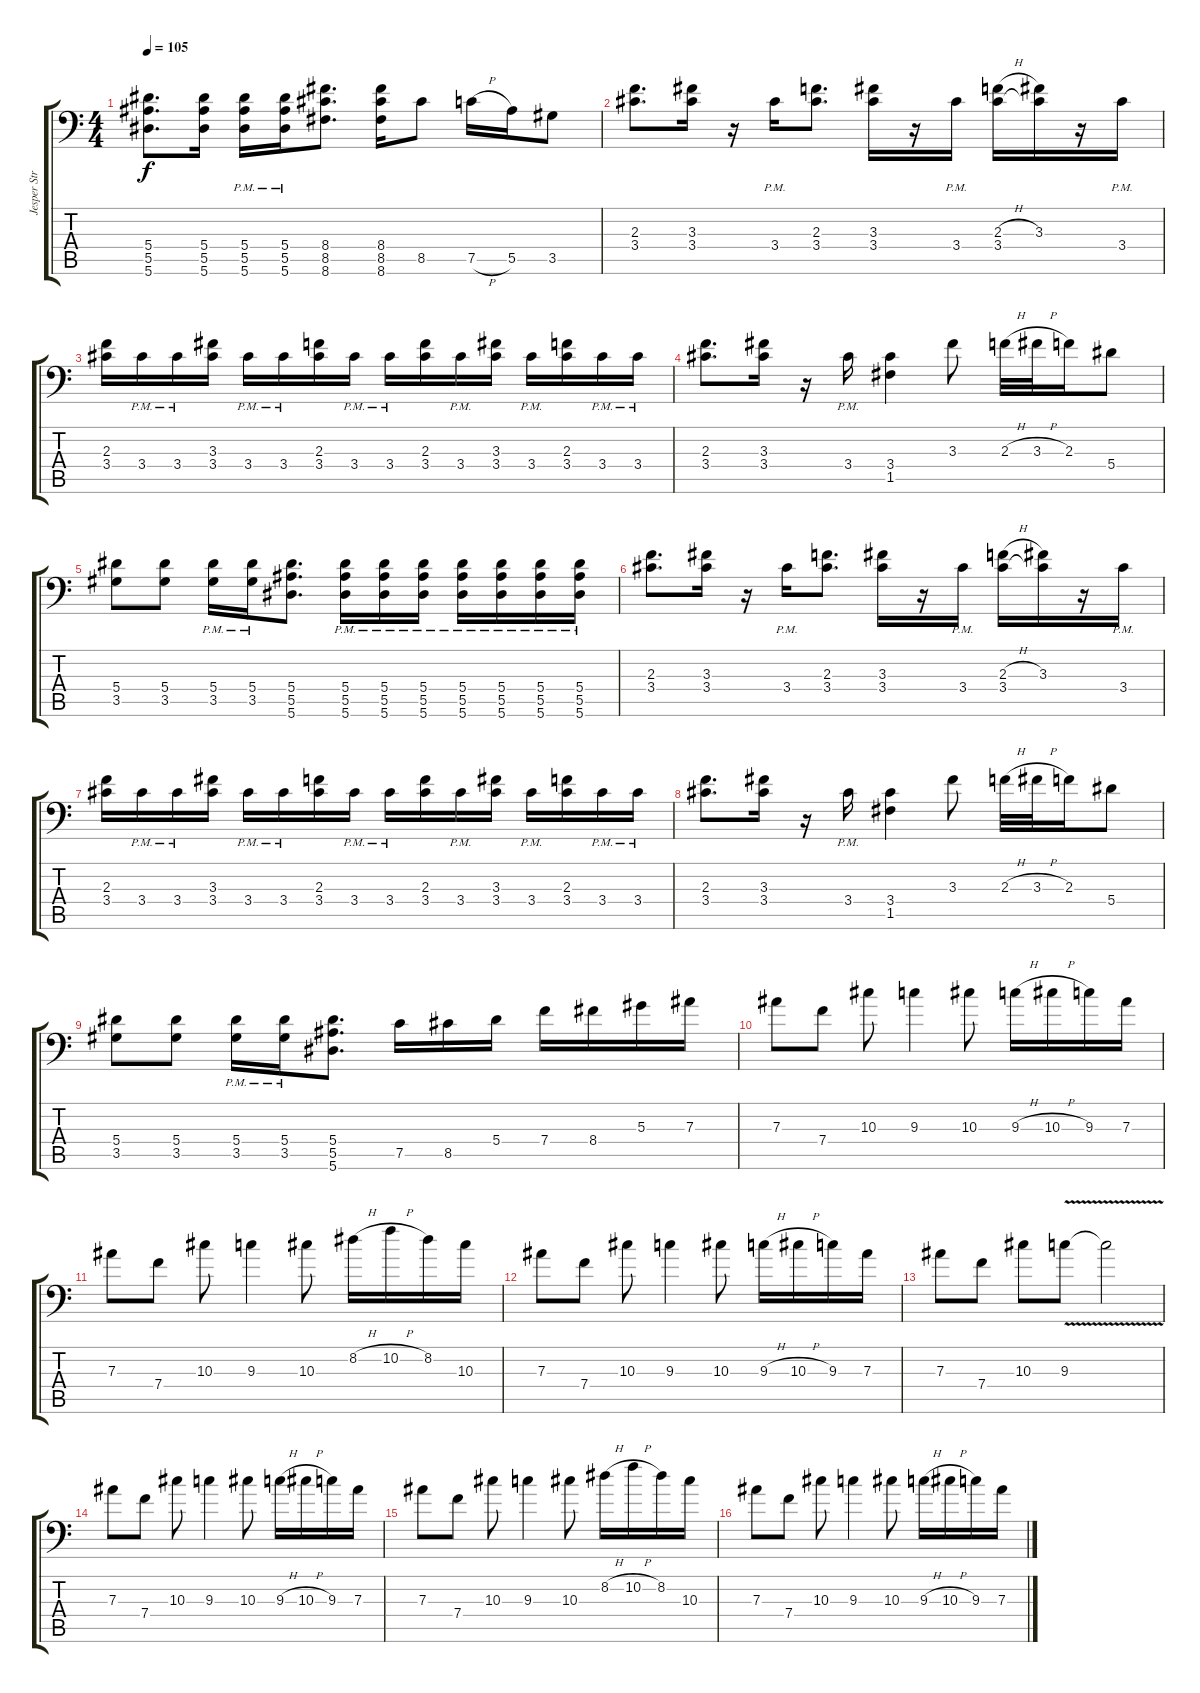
\track ("Jesper Strömblad" "Jesper Str") {instrument distortionguitar}
\staff {score tabs}
\tuning (C4 G3 Eb3 Bb2 F2 Bb1) {hide}
\ts (4 4)
\tempo 105
\clef f4
\ks c
(5.4 5.5 5.6).8{d dy f} (5.4 5.5 5.6).16 (5.4{pm} 5.5{pm} 5.6{pm}).16 (5.4{pm} 5.5{pm} 5.6{pm}).16 (8.4 8.5 8.6).8{d} (8.4 8.5 8.6).16 8.5.8 7.5{h}.16 5.5.16 3.5.8 |
(2.3 3.4).8{d} (3.3 3.4).16 r.16 3.4{pm}.16 (2.3 3.4).8{d} (3.3 3.4).16 r.16 3.4{pm}.16 (2.3{h} 3.4).16 (3.3 3.4{t}).16 r.16 3.4{pm}.16 |
(2.3 3.4).16 3.4{pm}.16 3.4{pm}.16 (3.3 3.4).16 3.4{pm}.16 3.4{pm}.16 (2.3 3.4).16 3.4{pm}.16 3.4{pm}.16 (2.3 3.4).16 3.4{pm}.16 (3.3 3.4).16 3.4{pm}.16 (2.3 3.4).16 3.4{pm}.16 3.4{pm}.16 |
(2.3 3.4).8{d} (3.3 3.4).16 r.16 3.4{pm}.16 (3.4 1.5).4 3.3.8 2.3{h}.32 3.3{h}.32 2.3.16 5.4.8 |
(5.4 3.5).8 (5.4 3.5).8 (5.4{pm} 3.5{pm}).16 (5.4{pm} 3.5{pm}).16 (5.4 5.5 5.6).8{d} (5.4{pm} 5.5{pm} 5.6{pm}).16 (5.4{pm} 5.5{pm} 5.6{pm}).16 (5.4{pm} 5.5{pm} 5.6{pm}).16 (5.4{pm} 5.5{pm} 5.6{pm}).16 (5.4{pm} 5.5{pm} 5.6{pm}).16 (5.4{pm} 5.5{pm} 5.6{pm}).16 (5.4{pm} 5.5{pm} 5.6{pm}).16 |
(2.3 3.4).8{d} (3.3 3.4).16 r.16 3.4{pm}.16 (2.3 3.4).8{d} (3.3 3.4).16 r.16 3.4{pm}.16 (2.3{h} 3.4).16 (3.3 3.4{t}).16 r.16 3.4{pm}.16 |
(2.3 3.4).16 3.4{pm}.16 3.4{pm}.16 (3.3 3.4).16 3.4{pm}.16 3.4{pm}.16 (2.3 3.4).16 3.4{pm}.16 3.4{pm}.16 (2.3 3.4).16 3.4{pm}.16 (3.3 3.4).16 3.4{pm}.16 (2.3 3.4).16 3.4{pm}.16 3.4{pm}.16 |
(2.3 3.4).8{d} (3.3 3.4).16 r.16 3.4{pm}.16 (3.4 1.5).4 3.3.8 2.3{h}.32 3.3{h}.32 2.3.16 5.4.8 |
(5.4 3.5).8 (5.4 3.5).8 (5.4{pm} 3.5{pm}).16 (5.4{pm} 3.5{pm}).16 (5.4 5.5 5.6).8{d} 7.5.16 8.5.16 5.4.16 7.4.16 8.4.16 5.3.16 7.3.16 |
7.3.8 7.4.8 10.3.8 9.3.4 10.3.8 9.3{h}.16 10.3{h}.16 9.3.16 7.3.16 |
7.3.8 7.4.8 10.3.8 9.3.4 10.3.8 8.2{h}.16 10.2{h}.16 8.2.16 10.3.16 |
7.3.8 7.4.8 10.3.8 9.3.4 10.3.8 9.3{h}.16 10.3{h}.16 9.3.16 7.3.16 |
7.3.8 7.4.8 10.3.8 9.3{v}.8 9.3{t}.2 |
7.3.8 7.4.8 10.3.8 9.3.4 10.3.8 9.3{h}.16 10.3{h}.16 9.3.16 7.3.16 |
7.3.8 7.4.8 10.3.8 9.3.4 10.3.8 8.2{h}.16 10.2{h}.16 8.2.16 10.3.16 |
7.3.8 7.4.8 10.3.8 9.3.4 10.3.8 9.3{h}.16 10.3{h}.16 9.3.16 7.3.16
